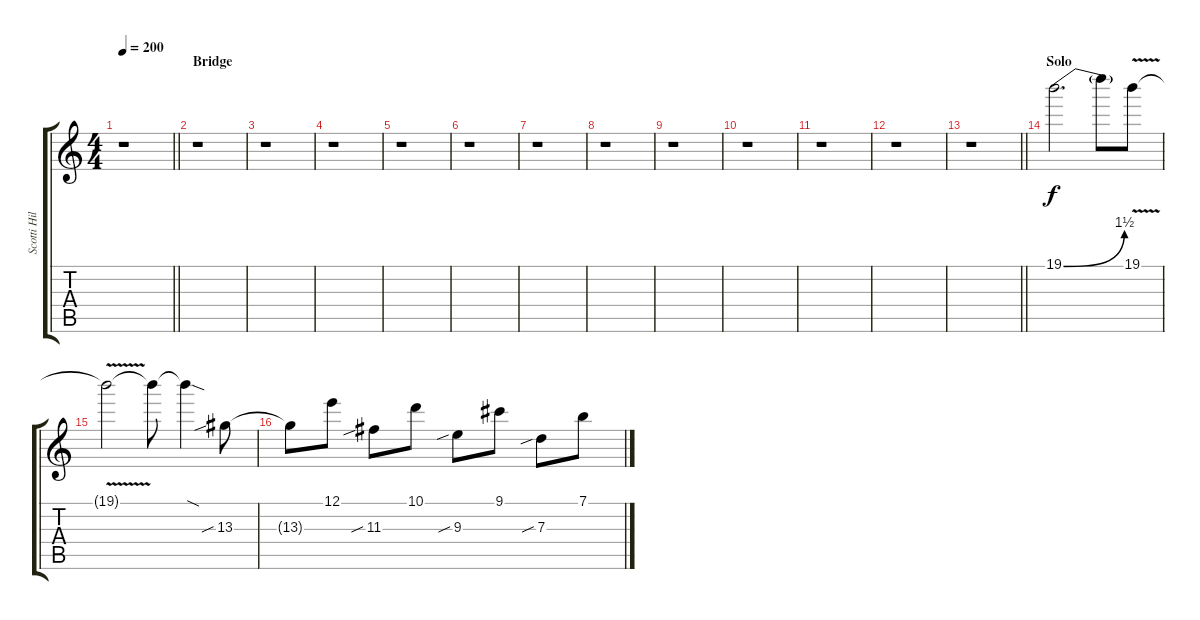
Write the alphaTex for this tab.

\track ("Scotti Hill - Lead" "Scotti Hil") {instrument distortionguitar}
\staff {score tabs}
\tuning (E4 B3 G3 D3 A2 E2) {hide}
\ts (4 4)
\tempo 200
\clef g2
\barLineRight lightlight
\ks c
r.1{dy f} |
\section ("" "Bridge")
r.1 |
r.1 |
r.1 |
r.1 |
r.1 |
r.1 |
r.1 |
r.1 |
r.1 |
r.1 |
r.1 |
\barLineRight lightlight
r.1 |
\section ("" "Solo")
19.1{be (bend 0 0 60 6)}.2{d} 19.1{t}.8 19.1{v}.8 |
19.1{t}.2 19.1{t}.8 19.1{sod t}.4 13.3{sib}.8 |
13.3{t}.8 12.1.8 11.3{sib}.8 10.1.8 9.3{sib}.8 9.1.8 7.3{sib}.8 7.1.8
